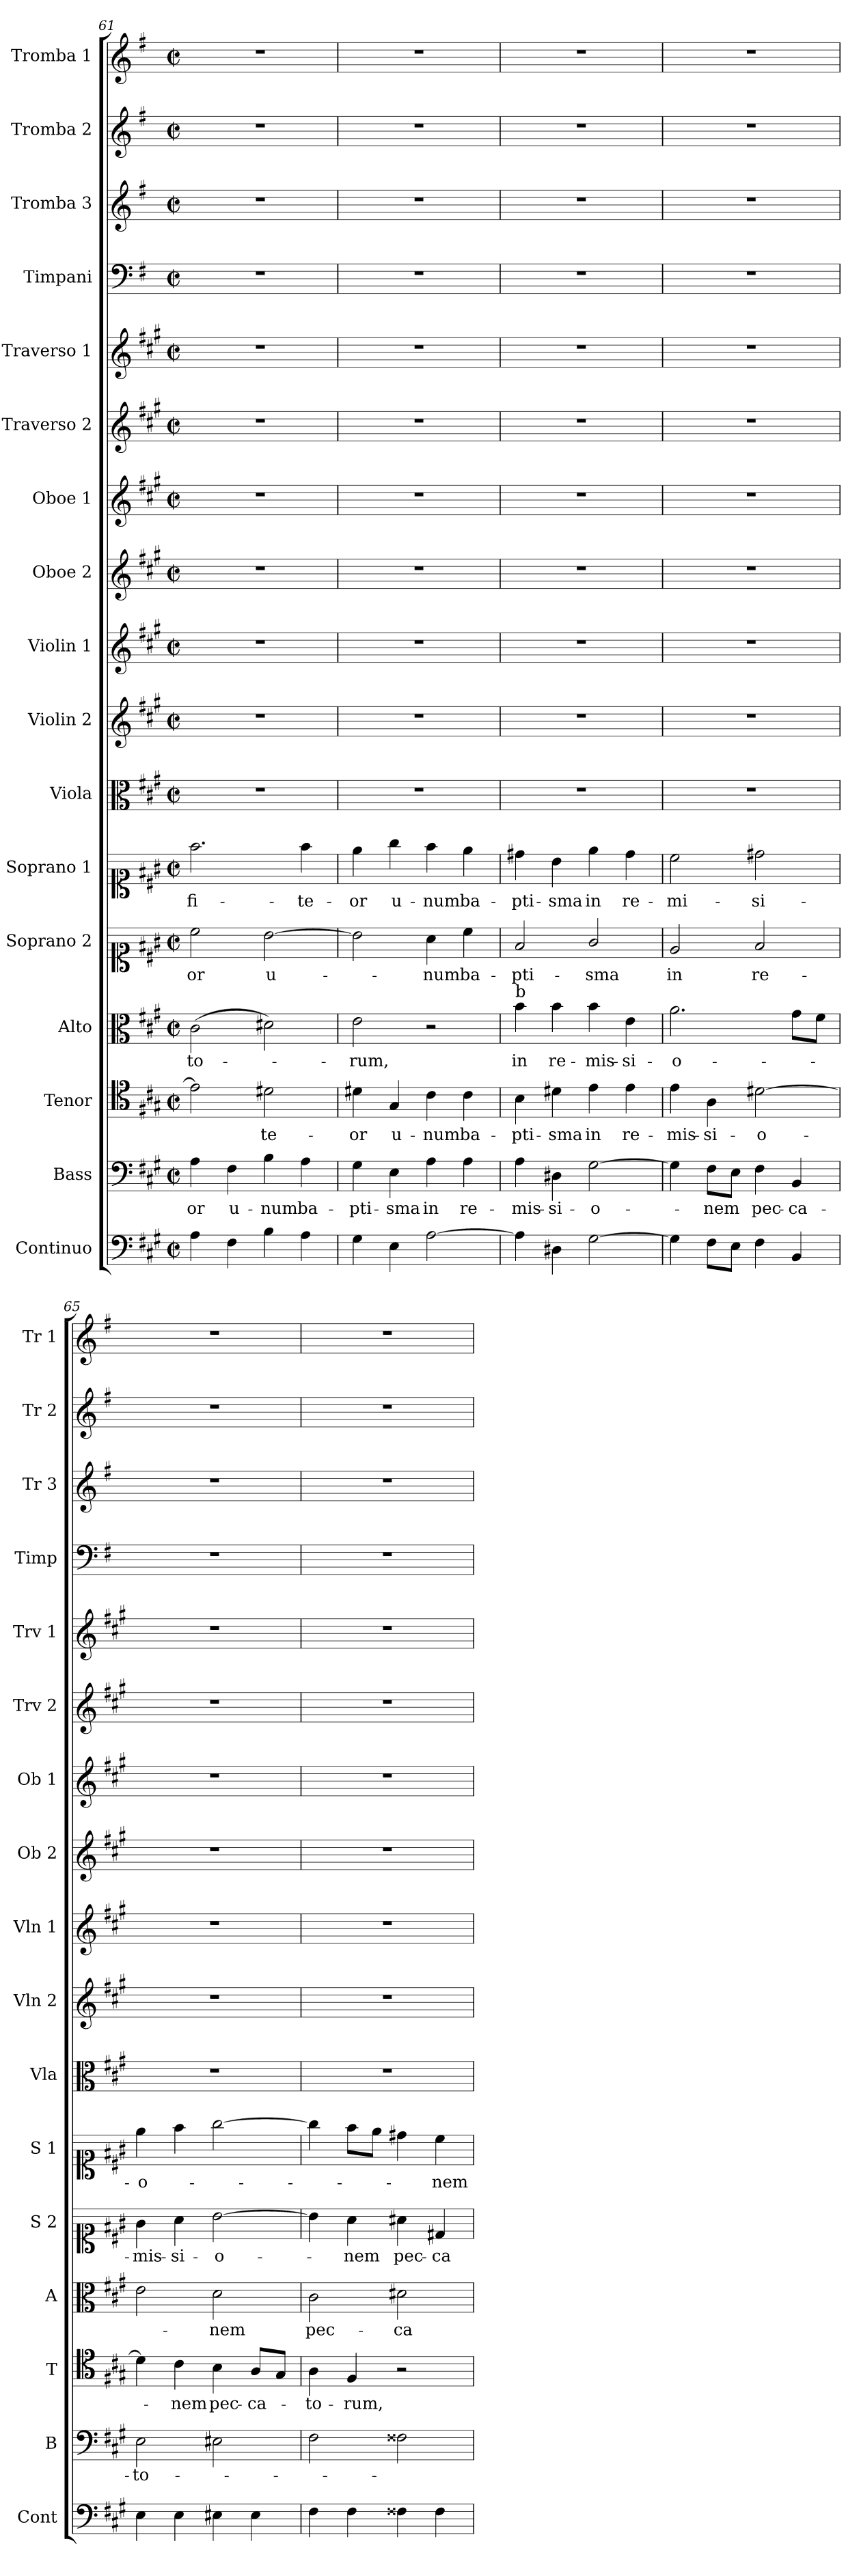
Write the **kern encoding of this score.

**kern	**kern	**text	**kern	**text	**kern	**text	**kern	**text	**kern	**text	**kern	**kern	**kern	**kern	**kern	**kern	**kern	**kern	**kern	**kern	**kern
*part17	*part16	*part16	*part15	*part15	*part14	*part14	*part13	*part13	*part12	*part12	*part11	*part10	*part9	*part8	*part7	*part6	*part5	*part4	*part3	*part2	*part1
*staff17	*staff16	*staff16	*staff15	*staff15	*staff14	*staff14	*staff13	*staff13	*staff12	*staff12	*staff11	*staff10	*staff9	*staff8	*staff7	*staff6	*staff5	*staff4	*staff3	*staff2	*staff1
*I"Continuo	*I"Bass	*	*I"Tenor	*	*I"Alto	*	*I"Soprano 2	*	*I"Soprano 1	*	*I"Viola	*I"Violin 2	*I"Violin 1	*I"Oboe 2	*I"Oboe 1	*I"Traverso 2	*I"Traverso 1	*I"Timpani	*I"Tromba 3	*I"Tromba 2	*I"Tromba 1
*I'Cont	*I'B	*	*I'T	*	*I'A	*	*I'S 2	*	*I'S 1	*	*I'Vla	*I'Vln 2	*I'Vln 1	*I'Ob 2	*I'Ob 1	*I'Trv 2	*I'Trv 1	*I'Timp	*I'Tr 3	*I'Tr 2	*I'Tr 1
*clefF4	*clefF4	*	*clefC4	*	*clefC3	*	*clefC1	*	*clefC1	*	*clefC3	*clefG2	*clefG2	*clefG2	*clefG2	*clefG2	*clefG2	*clefF4	*clefG2	*clefG2	*clefG2
*	*	*	*	*	*	*	*	*	*	*	*	*	*	*	*	*	*	*ITrd-1c-2	*ITrd-1c-2	*ITrd-1c-2	*ITrd-1c-2
*k[f#c#g#]	*k[f#c#g#]	*	*k[f#c#g#]	*	*k[f#c#g#]	*	*k[f#c#g#]	*	*k[f#c#g#]	*	*k[f#c#g#]	*k[f#c#g#]	*k[f#c#g#]	*k[f#c#g#]	*k[f#c#g#]	*k[f#c#g#]	*k[f#c#g#]	*k[f#c#g#]	*k[f#c#g#]	*k[f#c#g#]	*k[f#c#g#]
*M2/2	*M2/2	*	*M2/2	*	*M2/2	*	*M2/2	*	*M2/2	*	*M2/2	*M2/2	*M2/2	*M2/2	*M2/2	*M2/2	*M2/2	*M2/2	*M2/2	*M2/2	*M2/2
*met(c|)	*met(c|)	*	*met(c|)	*	*met(c|)	*	*met(c|)	*	*met(c|)	*	*met(c|)	*met(c|)	*met(c|)	*met(c|)	*met(c|)	*met(c|)	*met(c|)	*met(c|)	*met(c|)	*met(c|)	*met(c|)
=61	=61	=61	=61	=61	=61	=61	=61	=61	=61	=61	=61	=61	=61	=61	=61	=61	=61	=61	=61	=61	=61
!	!	!LO:LY:b	!	!	!	!LO:LY:b	!	!LO:LY:b	!	!LO:LY:b	!	!	!	!	!	!	!	!	!	!	!
4A\	4A\	-or	2e\]	.	(2c#\	-to-	2cc#\	-or	2.ff#\	-fi-	1r	1r	1r	1r	1r	1r	1r	1r	1r	1r	1r
!	!	!LO:LY:b	!	!	!	!	!	!	!	!	!	!	!	!	!	!	!	!	!	!	!
4F#\	4F#\	u-	.	.	.	.	.	.	.	.	.	.	.	.	.	.	.	.	.	.	.
!	!	!LO:LY:b	!	!LO:LY:b	!	!	!	!LO:LY:b	!	!	!	!	!	!	!	!	!	!	!	!	!
4B\	4B\	-num	2d#X\	-te-	2d#X\)	.	[2b\	u-	.	.	.	.	.	.	.	.	.	.	.	.	.
!	!	!LO:LY:b	!	!	!	!	!	!	!	!LO:LY:b	!	!	!	!	!	!	!	!	!	!	!
4A\	4A\	ba-	.	.	.	.	.	.	4ff#\	-te-	.	.	.	.	.	.	.	.	.	.	.
=62	=62	=62	=62	=62	=62	=62	=62	=62	=62	=62	=62	=62	=62	=62	=62	=62	=62	=62	=62	=62	=62
!	!	!LO:LY:b	!	!LO:LY:b	!	!LO:LY:b	!	!	!	!LO:LY:b	!	!	!	!	!	!	!	!	!	!	!
4G#\	4G#\	-pti-	4d#X\	-or	2e\	-rum,	2b\]	.	4ee\	-or	1r	1r	1r	1r	1r	1r	1r	1r	1r	1r	1r
!	!	!LO:LY:b	!	!LO:LY:b	!	!	!	!	!	!LO:LY:b	!	!	!	!	!	!	!	!	!	!	!
4E\	4E\	-sma	4G#/	u-	.	.	.	.	4gg#\	u-	.	.	.	.	.	.	.	.	.	.	.
!	!	!LO:LY:b	!	!LO:LY:b	!	!	!	!LO:LY:b	!	!LO:LY:b	!	!	!	!	!	!	!	!	!	!	!
[2A\	4A\	in	4c#\	-num	2r	.	4a\	-num	4ff#\	-num	.	.	.	.	.	.	.	.	.	.	.
!	!	!LO:LY:b	!	!LO:LY:b	!	!	!	!LO:LY:b	!	!LO:LY:b	!	!	!	!	!	!	!	!	!	!	!
.	4A\	re-	4c#\	ba-	.	.	4cc#\	ba-	4ee\	ba-	.	.	.	.	.	.	.	.	.	.	.
=63	=63	=63	=63	=63	=63	=63	=63	=63	=63	=63	=63	=63	=63	=63	=63	=63	=63	=63	=63	=63	=63
!	!	!	!	!	!LO:TX:a:t=b	!	!	!	!	!	!	!	!	!	!	!	!	!	!	!	!
!	!	!LO:LY:b	!	!LO:LY:b	!	!LO:LY:b	!	!LO:LY:b	!	!LO:LY:b	!	!	!	!	!	!	!	!	!	!	!
4A\]	4A\	-mis-	4B\	-pti-	4b\	in	2f#/	-pti-	4dd#X\	-pti-	1r	1r	1r	1r	1r	1r	1r	1r	1r	1r	1r
!	!	!LO:LY:b	!	!LO:LY:b	!	!LO:LY:b	!	!	!	!LO:LY:b	!	!	!	!	!	!	!	!	!	!	!
4D#X\	4D#X\	-si-	4d#X\	-sma	4b\	re-	.	.	4b\	-sma	.	.	.	.	.	.	.	.	.	.	.
!	!	!LO:LY:b	!	!LO:LY:b	!	!LO:LY:b	!	!LO:LY:b	!	!LO:LY:b	!	!	!	!	!	!	!	!	!	!	!
[2G#\	[2G#\	-o-	4e\	in	4b\	-mis-	2g#/	-sma	4ee\	in	.	.	.	.	.	.	.	.	.	.	.
!	!	!	!	!LO:LY:b	!	!LO:LY:b	!	!	!	!LO:LY:b	!	!	!	!	!	!	!	!	!	!	!
.	.	.	4e\	re-	4e\	-si-	.	.	4dd#\	re-	.	.	.	.	.	.	.	.	.	.	.
!!LO:PB:g=z
=64	=64	=64	=64	=64	=64	=64	=64	=64	=64	=64	=64	=64	=64	=64	=64	=64	=64	=64	=64	=64	=64
!	!	!	!	!LO:LY:b	!	!LO:LY:b	!	!LO:LY:b	!	!LO:LY:b	!	!	!	!	!	!	!	!	!	!	!
4G#\]	4G#\]	.	4e\	-mis-	2.a\	-o-	2e/	in	2cc#\	-mi-	1r	1r	1r	1r	1r	1r	1r	1r	1r	1r	1r
!	!	!LO:LY:b	!	!LO:LY:b	!	!	!	!	!	!	!	!	!	!	!	!	!	!	!	!	!
8F#\L	8F#\L	-nem	4A\	-si-	.	.	.	.	.	.	.	.	.	.	.	.	.	.	.	.	.
8E\J	8E\J	.	.	.	.	.	.	.	.	.	.	.	.	.	.	.	.	.	.	.	.
!	!	!LO:LY:b	!	!LO:LY:b	!	!	!	!LO:LY:b	!	!LO:LY:b	!	!	!	!	!	!	!	!	!	!	!
4F#\	4F#\	pec-	[2d#X\	-o-	.	.	2f#/	re-	2dd#X\	-si-	.	.	.	.	.	.	.	.	.	.	.
!	!	!LO:LY:b	!	!	!	!	!	!	!	!	!	!	!	!	!	!	!	!	!	!	!
4BB/	4BB/	-ca-	.	.	8g#\L	.	.	.	.	.	.	.	.	.	.	.	.	.	.	.	.
.	.	.	.	.	8f#\J	.	.	.	.	.	.	.	.	.	.	.	.	.	.	.	.
=65	=65	=65	=65	=65	=65	=65	=65	=65	=65	=65	=65	=65	=65	=65	=65	=65	=65	=65	=65	=65	=65
!	!	!LO:LY:b	!	!	!	!	!	!LO:LY:b	!	!LO:LY:b	!	!	!	!	!	!	!	!	!	!	!
4E\	2E\	-to-	4d#\]	.	2e\	.	4g#\	-mis-	4ee\	-o-	1r	1r	1r	1r	1r	1r	1r	1r	1r	1r	1r
!	!	!	!	!LO:LY:b	!	!	!	!LO:LY:b	!	!	!	!	!	!	!	!	!	!	!	!	!
4E\	.	.	4c#\	-nem	.	.	4a\	-si-	4ff#\	.	.	.	.	.	.	.	.	.	.	.	.
!	!	!	!	!LO:LY:b	!	!LO:LY:b	!	!LO:LY:b	!	!	!	!	!	!	!	!	!	!	!	!	!
4E#X\	2E#X\	.	4B\	pec-	2d\	-nem	[2b\	-o-	[2gg#\	.	.	.	.	.	.	.	.	.	.	.	.
!	!	!	!	!LO:LY:b	!	!	!	!	!	!	!	!	!	!	!	!	!	!	!	!	!
4E#\	.	.	8A/L	-ca-	.	.	.	.	.	.	.	.	.	.	.	.	.	.	.	.	.
.	.	.	8G#/J	.	.	.	.	.	.	.	.	.	.	.	.	.	.	.	.	.	.
=66	=66	=66	=66	=66	=66	=66	=66	=66	=66	=66	=66	=66	=66	=66	=66	=66	=66	=66	=66	=66	=66
!	!	!	!	!LO:LY:b	!	!LO:LY:b	!	!	!	!	!	!	!	!	!	!	!	!	!	!	!
4F#\	2F#\	.	4A\	-to-	2c#\	pec-	4b\]	.	4gg#\]	.	1r	1r	1r	1r	1r	1r	1r	1r	1r	1r	1r
!	!	!	!	!LO:LY:b	!	!	!	!LO:LY:b	!	!	!	!	!	!	!	!	!	!	!	!	!
4F#\	.	.	4F#/	-rum,	.	.	4a\	-nem	8ff#\L	.	.	.	.	.	.	.	.	.	.	.	.
.	.	.	.	.	.	.	.	.	8ee\J	.	.	.	.	.	.	.	.	.	.	.	.
!	!	!	!	!	!	!LO:LY:b	!	!LO:LY:b	!	!	!	!	!	!	!	!	!	!	!	!	!
4F##X\	2F##X\	.	2r	.	2d#X\	-ca-	4a#X\	pec-	4dd#X\	.	.	.	.	.	.	.	.	.	.	.	.
!	!	!	!	!	!	!	!	!LO:LY:b	!	!LO:LY:b	!	!	!	!	!	!	!	!	!	!	!
4F##\	.	.	.	.	.	.	4d#X/	-ca-	4cc#\	-nem	.	.	.	.	.	.	.	.	.	.	.
=	=	=	=	=	=	=	=	=	=	=	=	=	=	=	=	=	=	=	=	=	=
*-	*-	*-	*-	*-	*-	*-	*-	*-	*-	*-	*-	*-	*-	*-	*-	*-	*-	*-	*-	*-	*-
